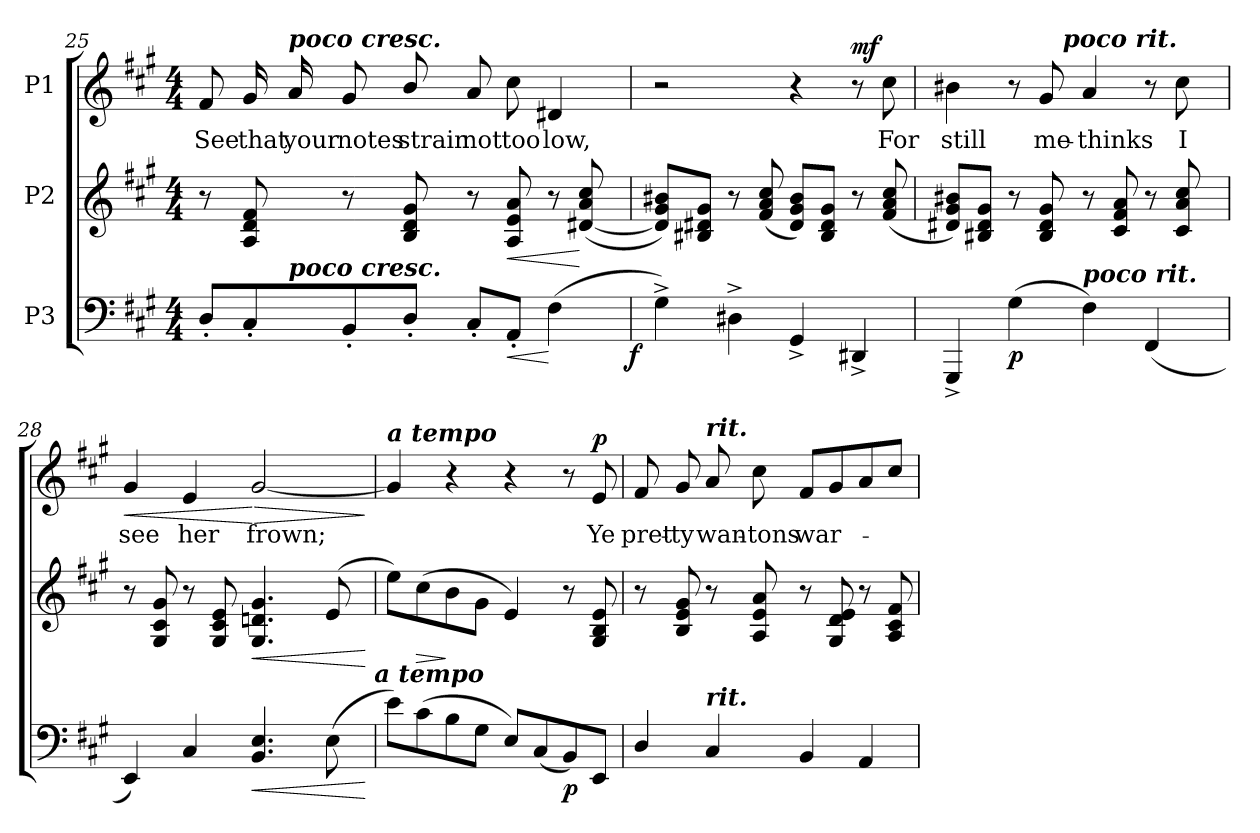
**kern	**dynam	**kern	**dynam	**kern	**text	**dynam
*part3	*part3	*part2	*part2	*part1	*part1	*part1
*staff3	*staff3	*staff2	*staff2	*staff1	*staff1	*staff1
*I"P3	*	*I"P2	*	*I"P1	*	*
!!LO:LB:g=z
*clefF4	*	*clefG2	*	*clefG2	*	*
*k[f#c#g#]	*	*k[f#c#g#]	*	*k[f#c#g#]	*	*
*A:	*	*A:	*	*A:	*	*
*M4/4	*	*M4/4	*	*M4/4	*	*
=25	=25	=25	=25	=25	=25	=25
!	!	!	!	!	!LO:LY:b:color=#000000	!
*^	*	*	*	*	*	*
*	*^	*	*	*	*	*	*
8D'i/L	2ryy	8.ryy	.	8r	.	8f#i/	See	.
!	!	!	!	!	!	!	!LO:LY:b:color=#000000	!
8C#'i/	.	.	.	8Ai/ 8di 8f#i	.	16g#i/	that	.
!	!	!	!	!	!	!LO:TX:a:Bi:t=poco  cresc.	!	!
!	!	!LO:TX:a:Bi:t=poco  cresc.	!	!	!	!	!	!
!	!	!	!	!	!	!	!LO:LY:b:color=#000000	!
.	.	2ryy	.	.	.	16ai/	your	.
!	!	!	!	!	!	!	!LO:LY:b:color=#000000	!
8BB'i/	.	.	.	8r	.	8g#i/	notes	.
!	!	!	!	!	!	!	!LO:LY:b:color=#000000	!
8D'i/J	.	.	.	8Bi/ 8di 8g#i	.	8bi/	strain	.
!	!	!	!	!	!	!	!LO:LY:b:color=#000000	!
8C#'i/L	4ryy	.	.	8r	.	8ai/	not	.
!	!	!	!LO:HP:b	!	!LO:HP:b	!	!	!
!	!	!	!	!	!	!	!LO:LY:b:color=#000000	!
8AA'i/J	.	.	<	8Ai/ 8ei 8ai	<	8cc#i\	too	.
.	.	4ryy	.	.	.	.	.	.
!	!	!	!	!	!	!	!LO:LY:b:color=#000000	!
(4F#i\	8ryy	.	[	8r	.	4d#Xi/	low,	.
.	16ryy	.	.	([8d#Xi/ 8ai 8cc#i	[	.	.	.
.	32ryy	16ryy	.	.	.	.	.	.
.	64ryy	.	.	.	.	.	.	.
.	128...ryy	.	.	.	.	.	.	.
.	1024ryy	.	f	.	.	.	.	.
*v	*v	*v	*	*	*	*	*	*
=26	=26	=26	=26	=26	=26	=26
4G#^i\)	.	8d#i/] 8g#i 8b#XiL)	.	2r	.	.
.	.	8B#Xi/ 8d#Xi 8g#iJ	.	.	.	.
4D#X^i\	.	8r	.	.	.	.
.	.	(8f#i/ 8ai 8cc#i	.	.	.	.
4GG#^i/	.	8d#i/ 8g#i 8b#iL)	.	4r	.	.
.	.	8B#i/ 8d#i 8g#iJ	.	.	.	.
4DD#X^i/	.	8r	.	8r	.	mf
!	!	!	!	!	!LO:LY:b:color=#000000	!
.	.	(8f#i/ 8ai 8cc#i	.	8cc#i\	For	.
=27	=27	=27	=27	=27	=27	=27
!	!	!	!	!	!LO:LY:b:color=#000000	!
*	*	*	*	*^	*	*
4GGG#^i/	.	8d#Xi/ 8g#i 8b#XiL)	.	4b#Xi\	4ryy	still	.
.	.	8B#Xi/ 8d#i 8g#iJ	.	.	.	.	.
(4G#i\	p	8r	.	8r	8ryy	.	.
!	!	!	!	!	!	!LO:LY:b:color=#000000	!
.	.	8B#i/ 8d#i 8g#i	.	8g#i/	16ryy	me-	.
.	.	.	.	.	512.ryy	.	.
!	!	!	!	!	!LO:TX:a:Bi:t=poco  rit.	!	!
.	.	.	.	.	2ryy	.	.
!LO:TX:a:Bi:t=poco  rit.	!	!	!	!	!	!	!
!	!	!	!	!	!	!LO:LY:b:color=#000000	!
4F#i\)	.	8r	.	4ai/	.	-thinks	.
.	.	8c#i/ 8f#i 8ai	.	.	.	.	.
(4FF#i/	.	8r	.	8r	.	.	.
!	!	!	!	!	!	!LO:LY:b:color=#000000	!
.	.	8c#i/ 8ai 8cc#i	.	8cc#i\	.	I	.
.	.	.	.	.	32ryy	.	.
.	.	.	.	.	64ryy	.	.
.	.	.	.	.	128ryy	.	.
.	.	.	.	.	256ryy	.	.
.	.	.	.	.	1024ryy	.	.
*	*	*	*	*v	*v	*	*
!!LO:LB:g=z
=28	=28	=28	=28	=28	=28	=28
*	*	*	*	*^	*	*
!	!	!	!	!	!	!LO:LY:b:color=#000000	!LO:HP:b
*^	*	*	*	*v	*v	*	*
4EEi/)	2ryy	.	8r	.	4g#i/	see	<
.	.	.	8G#i/ 8c#i 8g#i	.	.	.	.
!	!	!	!	!	!	!LO:LY:b:color=#000000	!
4C#i/	.	.	8r	.	4ei/	her	.
.	.	.	8G#i/ 8c#i 8ei	.	.	.	.
!	!	!LO:HP:b	!	!LO:HP:b	!	!	!
!	!	!	!	!	!	!LO:LY:b:color=#000000	!LO:HP:n=1:b
4.BBi/ 4.Ei	4ryy	<	4.G#i/ 4.dni 4.g#i	<	[2g#i/	frown;	[ >
.	8ryy	.	.	.	.	.	.
(8Ei\	16ryy	.	(8ei/	.	.	.	.
.	32ryy	.	.	.	.	.	.
.	64ryy	.	.	.	.	.	.
.	128...ryy	.	.	.	.	.	.
!	!LO:TX:a:Bi:t=a tempo	!	!	!	!	!	!
.	1024ryy	.	.	.	.	.	.
.	.	[	.	[	.	.	]
=29	=29	=29	=29	=29	=29	=29	=29
!	!	!	!	!	!LO:TX:a:Bi:t=a tempo	!	!
*v	*v	*	*	*	*	*	*
8ei\L)	.	8eei\L)	.	4g#i/]	.	.
!	!	!	!LO:HP:b	!	!	!
!	!	!	!LO:HP:n=1:b	!	!	!
(8c#i\	.	(8cc#i\	> >	.	.	.
8Bi\	.	8bi\	]	4r	.	.
8G#i\J	.	8g#i\J	]	.	.	.
8Ei/L)	.	4ei/)	.	4r	.	.
(8C#i/	.	.	.	.	.	.
8BBi/)	p	8r	.	8r	.	.
!	!	!	!	!	!LO:LY:b:color=#000000	!
8EEi/J	.	8G#i/ 8Bi 8ei	.	8ei/	Ye	p
=30	=30	=30	=30	=30	=30	=30
*	*	*^	*	*	*	*
!	!	!	!	!	!	!LO:LY:b:color=#000000	!
4Di/	.	8r	2ryy	.	8f#i/	pret-	.
!	!	!	!	!	!	!LO:LY:b:color=#000000	!
.	.	8Bi/ 8ei 8g#i	.	.	8g#i/	-ty	.
!	!	!	!	!	!LO:TX:a:Bi:t=rit.	!	!
!LO:TX:a:Bi:t=rit.	!	!	!	!	!	!	!
!	!	!	!	!	!	!LO:LY:b:color=#000000	!
4C#i/	.	8r	.	.	8ai/	wan-	.
!	!	!	!	!	!	!LO:LY:b:color=#000000	!
.	.	8Ai/ 8ei 8ai	.	.	8cc#i\	-tons	.
!	!	!	!	!	!	!LO:LY:b:color=#000000	!
4BBi/	.	8r	4ryy	.	8f#i/L	war-	.
.	.	8G#i/ 8di 8ei	.	.	8g#i/	.	.
4AAi/	.	8r	4ryy	.	8ai/	.	.
.	.	8Ai/ 8c#i 8f#i	.	.	8cc#i/J	.	.
*	*	*v	*v	*	*	*	*
=	=	=	=	=	=	=
*-	*-	*-	*-	*-	*-	*-
